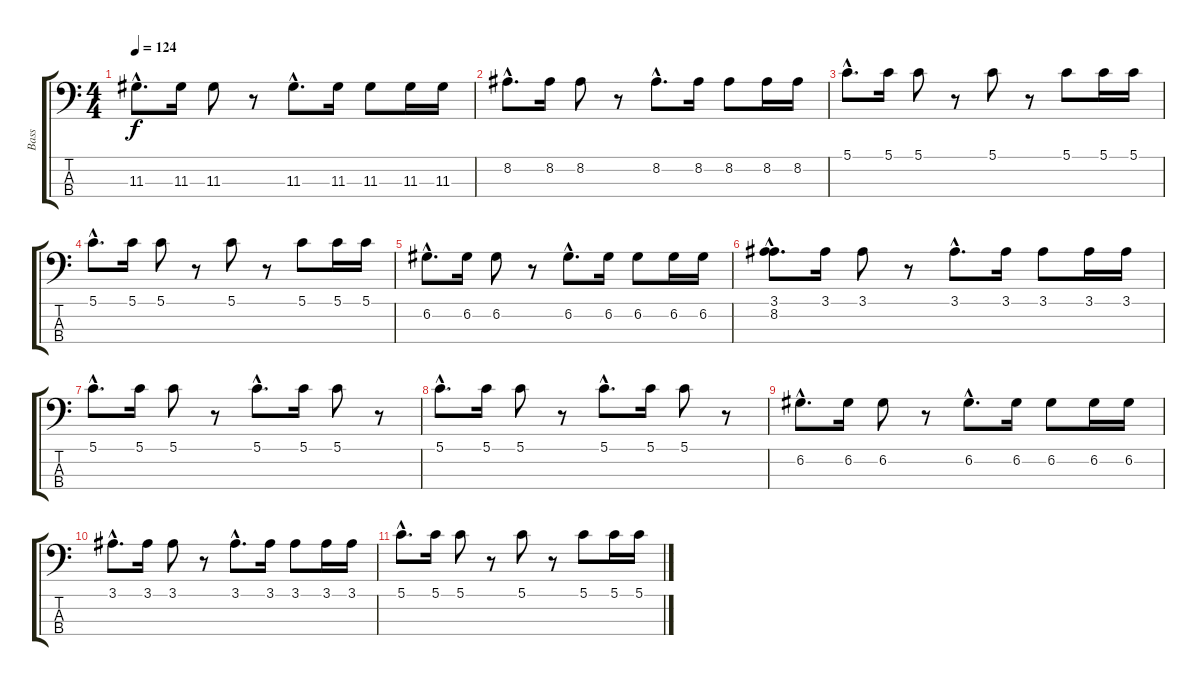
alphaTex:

\track ("Bass" "Bass") {instrument synthbass2}
\staff {score tabs}
\tuning (G2 D2 A1 E1) {hide}
\ts (4 4)
\tempo 124
\clef f4
\ks c
11.3{hac}.8{d dy f} 11.3.16 11.3.8 r.8 11.3{hac}.8{d} 11.3.16 11.3.8 11.3.16 11.3.16 |
8.2{hac}.8{d} 8.2.16 8.2.8 r.8 8.2{hac}.8{d} 8.2.16 8.2.8 8.2.16 8.2.16 |
5.1{hac}.8{d} 5.1.16 5.1.8 r.8 5.1.8 r.8 5.1.8 5.1.16 5.1.16 |
5.1{hac}.8{d} 5.1.16 5.1.8 r.8 5.1.8 r.8 5.1.8 5.1.16 5.1.16 |
6.2{hac}.8{d} 6.2.16 6.2.8 r.8 6.2{hac}.8{d} 6.2.16 6.2.8 6.2.16 6.2.16 |
(3.1{hac} 8.2{hac}).8{d} 3.1.16 3.1.8 r.8 3.1{hac}.8{d} 3.1.16 3.1.8 3.1.16 3.1.16 |
5.1{hac}.8{d} 5.1.16 5.1.8 r.8 5.1{hac}.8{d} 5.1.16 5.1.8 r.8 |
5.1{hac}.8{d} 5.1.16 5.1.8 r.8 5.1{hac}.8{d} 5.1.16 5.1.8 r.8 |
6.2{hac}.8{d} 6.2.16 6.2.8 r.8 6.2{hac}.8{d} 6.2.16 6.2.8 6.2.16 6.2.16 |
3.1{hac}.8{d} 3.1.16 3.1.8 r.8 3.1{hac}.8{d} 3.1.16 3.1.8 3.1.16 3.1.16 |
5.1{hac}.8{d} 5.1.16 5.1.8 r.8 5.1.8 r.8 5.1.8 5.1.16 5.1.16
